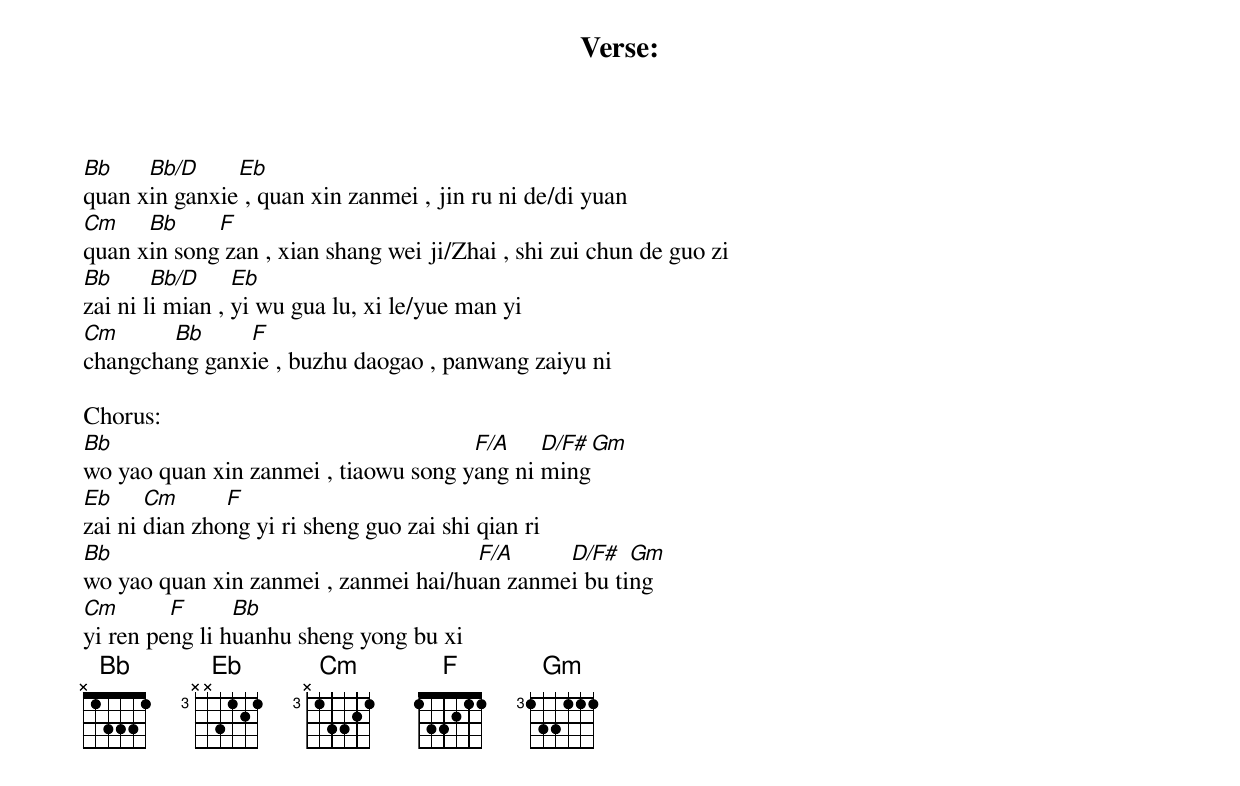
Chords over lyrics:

Verse:
Bb    Bb/D     Eb
quan xin ganxie , quan xin zanmei , jin ru ni de/di yuan
Cm    Bb     F
quan xin song zan , xian shang wei ji/Zhai , shi zui chun de guo zi
Bb      Bb/D     Eb
zai ni li mian , yi wu gua lu, xi le/yue man yi
Cm      Bb     F
changchang ganxie , buzhu daogao , panwang zaiyu ni

Chorus:
Bb                                    F/A    D/F#   Gm
wo yao quan xin zanmei , tiaowu song yang ni ming
Eb     Cm      F
zai ni dian zhong yi ri sheng guo zai shi qian ri
Bb                                    F/A     D/F#   Gm
wo yao quan xin zanmei , zanmei hai/huan zanmei bu ting
Cm       F      Bb
yi ren peng li huanhu sheng yong bu xi
